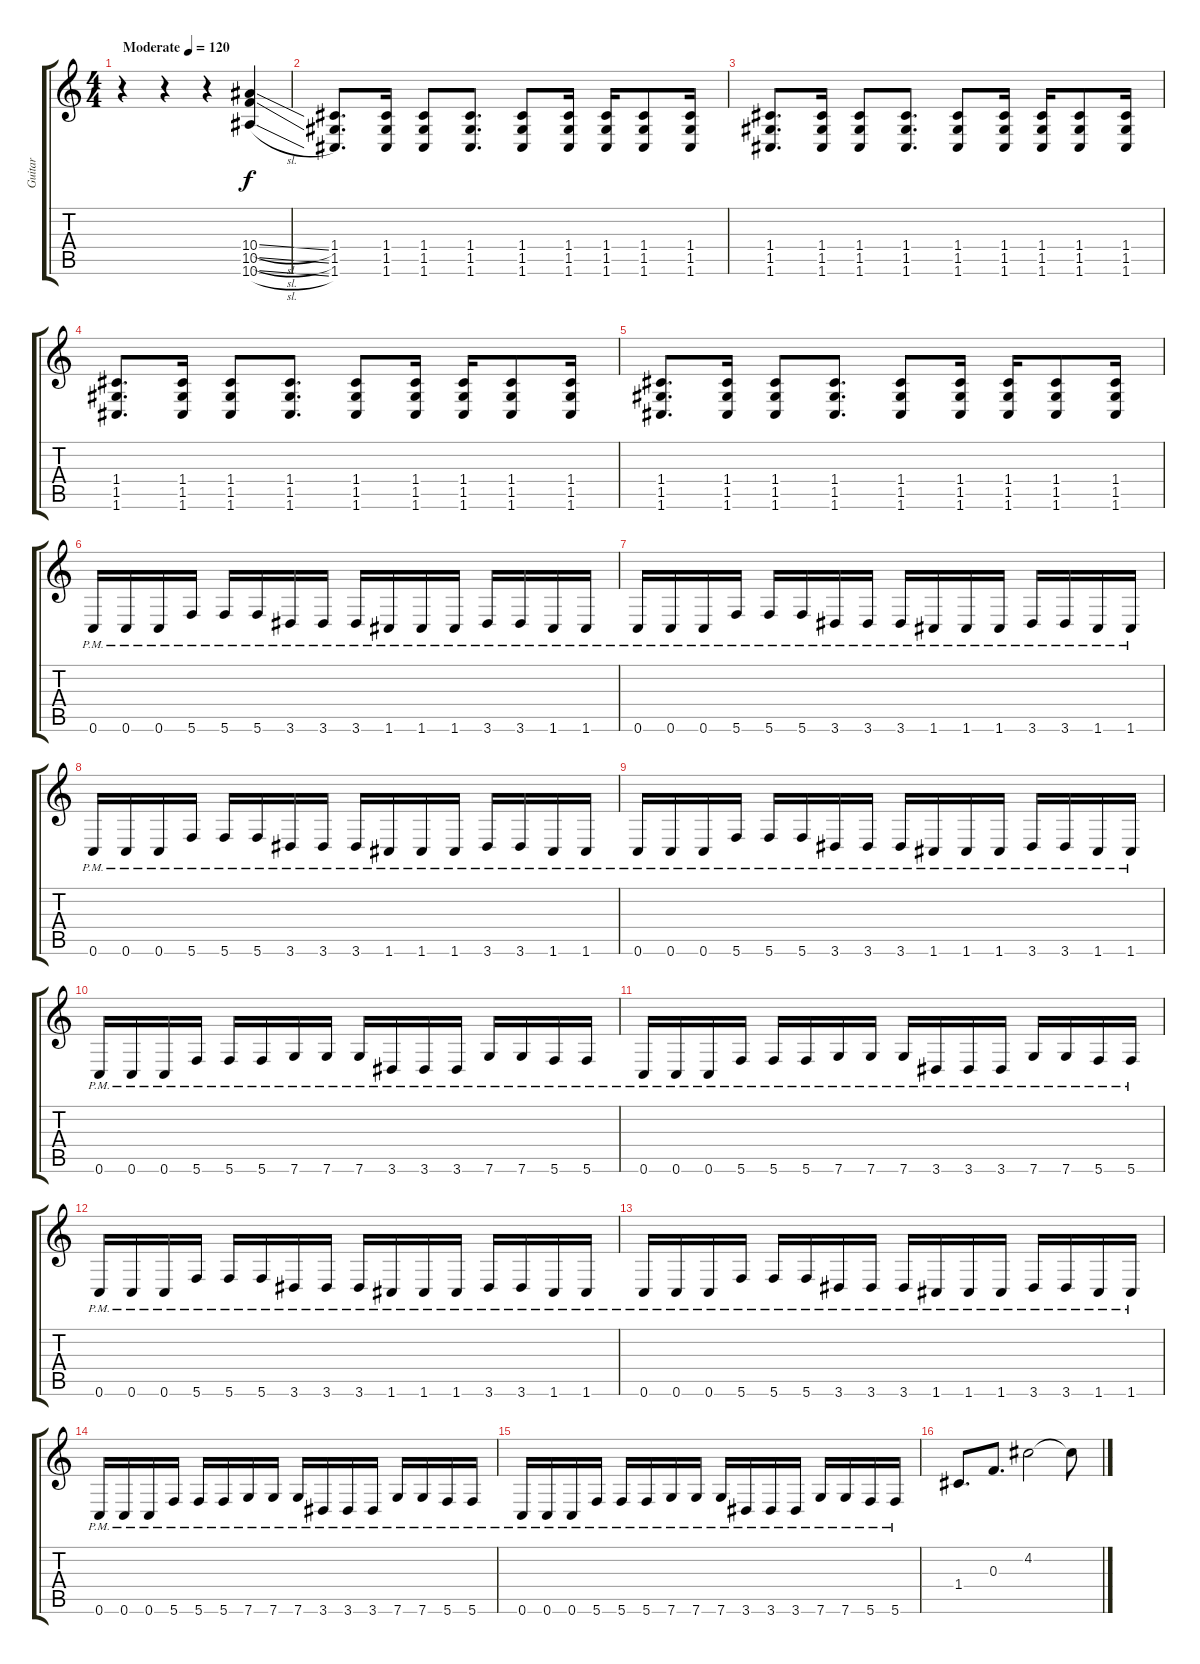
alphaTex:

\track ("Guitar " "Guitar ") {instrument overdrivenguitar}
\staff {score tabs}
\tuning (D4 A3 F3 C3 G2 C2) {hide}
\ts (4 4)
\tempo (120 "Moderate")
\clef g2
\ks c
r.4{dy f instrument overdrivenguitar} r.4 r.4 (10.4{sl} 10.5{sl} 10.6{sl}).4 |
(1.4 1.5 1.6).8{d} (1.4 1.5 1.6).16 (1.4 1.5 1.6).8 (1.4 1.5 1.6).8{d} (1.4 1.5 1.6).8 (1.4 1.5 1.6).16 (1.4 1.5 1.6).16 (1.4 1.5 1.6).8 (1.4 1.5 1.6).16 |
(1.4 1.5 1.6).8{d} (1.4 1.5 1.6).16 (1.4 1.5 1.6).8 (1.4 1.5 1.6).8{d} (1.4 1.5 1.6).8 (1.4 1.5 1.6).16 (1.4 1.5 1.6).16 (1.4 1.5 1.6).8 (1.4 1.5 1.6).16 |
(1.4 1.5 1.6).8{d} (1.4 1.5 1.6).16 (1.4 1.5 1.6).8 (1.4 1.5 1.6).8{d} (1.4 1.5 1.6).8 (1.4 1.5 1.6).16 (1.4 1.5 1.6).16 (1.4 1.5 1.6).8 (1.4 1.5 1.6).16 |
(1.4 1.5 1.6).8{d} (1.4 1.5 1.6).16 (1.4 1.5 1.6).8 (1.4 1.5 1.6).8{d} (1.4 1.5 1.6).8 (1.4 1.5 1.6).16 (1.4 1.5 1.6).16 (1.4 1.5 1.6).8 (1.4 1.5 1.6).16 |
0.6{pm}.16 0.6{pm}.16 0.6{pm}.16 5.6{pm}.16 5.6{pm}.16 5.6{pm}.16 3.6{pm}.16 3.6{pm}.16 3.6{pm}.16 1.6{pm}.16 1.6{pm}.16 1.6{pm}.16 3.6{pm}.16 3.6{pm}.16 1.6{pm}.16 1.6{pm}.16 |
0.6{pm}.16 0.6{pm}.16 0.6{pm}.16 5.6{pm}.16 5.6{pm}.16 5.6{pm}.16 3.6{pm}.16 3.6{pm}.16 3.6{pm}.16 1.6{pm}.16 1.6{pm}.16 1.6{pm}.16 3.6{pm}.16 3.6{pm}.16 1.6{pm}.16 1.6{pm}.16 |
0.6{pm}.16 0.6{pm}.16 0.6{pm}.16 5.6{pm}.16 5.6{pm}.16 5.6{pm}.16 3.6{pm}.16 3.6{pm}.16 3.6{pm}.16 1.6{pm}.16 1.6{pm}.16 1.6{pm}.16 3.6{pm}.16 3.6{pm}.16 1.6{pm}.16 1.6{pm}.16 |
0.6{pm}.16 0.6{pm}.16 0.6{pm}.16 5.6{pm}.16 5.6{pm}.16 5.6{pm}.16 3.6{pm}.16 3.6{pm}.16 3.6{pm}.16 1.6{pm}.16 1.6{pm}.16 1.6{pm}.16 3.6{pm}.16 3.6{pm}.16 1.6{pm}.16 1.6{pm}.16 |
0.6{pm}.16 0.6{pm}.16 0.6{pm}.16 5.6{pm}.16 5.6{pm}.16 5.6{pm}.16 7.6{pm}.16 7.6{pm}.16 7.6{pm}.16 3.6{pm}.16 3.6{pm}.16 3.6{pm}.16 7.6{pm}.16 7.6{pm}.16 5.6{pm}.16 5.6{pm}.16 |
0.6{pm}.16 0.6{pm}.16 0.6{pm}.16 5.6{pm}.16 5.6{pm}.16 5.6{pm}.16 7.6{pm}.16 7.6{pm}.16 7.6{pm}.16 3.6{pm}.16 3.6{pm}.16 3.6{pm}.16 7.6{pm}.16 7.6{pm}.16 5.6{pm}.16 5.6{pm}.16 |
0.6{pm}.16 0.6{pm}.16 0.6{pm}.16 5.6{pm}.16 5.6{pm}.16 5.6{pm}.16 3.6{pm}.16 3.6{pm}.16 3.6{pm}.16 1.6{pm}.16 1.6{pm}.16 1.6{pm}.16 3.6{pm}.16 3.6{pm}.16 1.6{pm}.16 1.6{pm}.16 |
0.6{pm}.16 0.6{pm}.16 0.6{pm}.16 5.6{pm}.16 5.6{pm}.16 5.6{pm}.16 3.6{pm}.16 3.6{pm}.16 3.6{pm}.16 1.6{pm}.16 1.6{pm}.16 1.6{pm}.16 3.6{pm}.16 3.6{pm}.16 1.6{pm}.16 1.6{pm}.16 |
0.6{pm}.16 0.6{pm}.16 0.6{pm}.16 5.6{pm}.16 5.6{pm}.16 5.6{pm}.16 7.6{pm}.16 7.6{pm}.16 7.6{pm}.16 3.6{pm}.16 3.6{pm}.16 3.6{pm}.16 7.6{pm}.16 7.6{pm}.16 5.6{pm}.16 5.6{pm}.16 |
0.6{pm}.16 0.6{pm}.16 0.6{pm}.16 5.6{pm}.16 5.6{pm}.16 5.6{pm}.16 7.6{pm}.16 7.6{pm}.16 7.6{pm}.16 3.6{pm}.16 3.6{pm}.16 3.6{pm}.16 7.6{pm}.16 7.6{pm}.16 5.6{pm}.16 5.6{pm}.16 |
1.4.8{d instrument electricguitarjazz} 0.3.8{d} 4.2.2 4.2{t}.8
